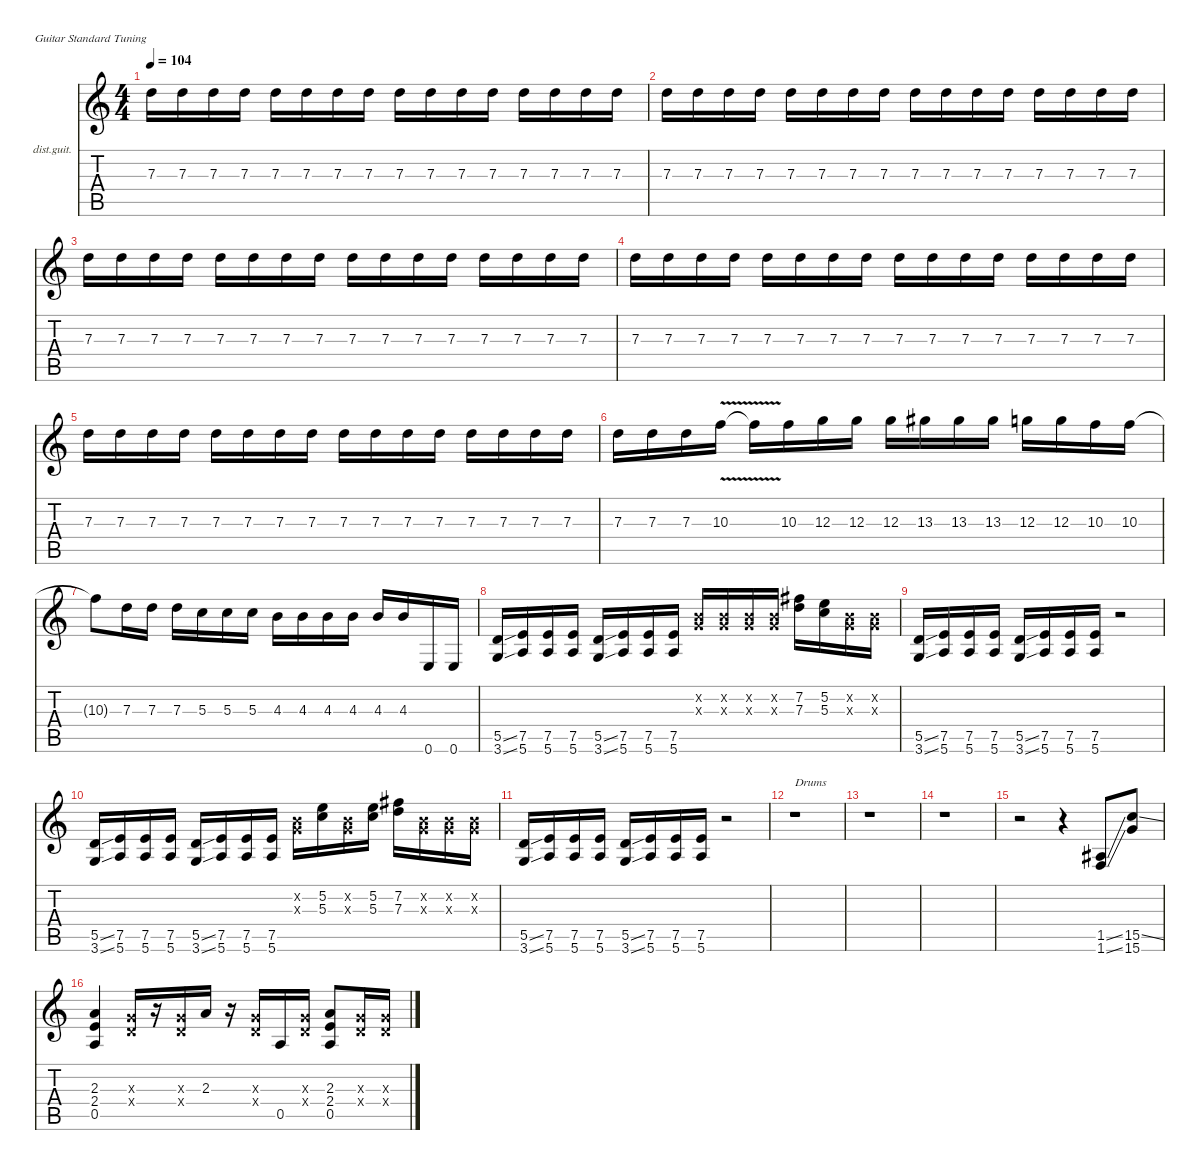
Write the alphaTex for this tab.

\defaultSystemsLayout 4
\hideDynamics
\bracketExtendMode nobrackets
\firstSystemTrackNameOrientation horizontal
\otherSystemsTrackNameOrientation horizontal
\track ("Guitar 2 (Rhythm & Outro)" "dist.guit.") {instrument distortionguitar}
\staff {score tabs}
\tuning (E4 B3 G3 D3 A2 E2)
\ts (4 4)
\tempo 104
\clef g2
\ks c
7.3.16{dy f} 7.3.16 7.3.16 7.3.16 7.3.16 7.3.16 7.3.16 7.3.16 7.3.16 7.3.16 7.3.16 7.3.16 7.3.16 7.3.16 7.3.16 7.3.16 |
7.3.16 7.3.16 7.3.16 7.3.16 7.3.16 7.3.16 7.3.16 7.3.16 7.3.16 7.3.16 7.3.16 7.3.16 7.3.16 7.3.16 7.3.16 7.3.16 |
7.3.16 7.3.16 7.3.16 7.3.16 7.3.16 7.3.16 7.3.16 7.3.16 7.3.16 7.3.16 7.3.16 7.3.16 7.3.16 7.3.16 7.3.16 7.3.16 |
7.3.16 7.3.16 7.3.16 7.3.16 7.3.16 7.3.16 7.3.16 7.3.16 7.3.16 7.3.16 7.3.16 7.3.16 7.3.16 7.3.16 7.3.16 7.3.16 |
7.3.16 7.3.16 7.3.16 7.3.16 7.3.16 7.3.16 7.3.16 7.3.16 7.3.16 7.3.16 7.3.16 7.3.16 7.3.16 7.3.16 7.3.16 7.3.16 |
7.3.16 7.3.16 7.3.16 10.3{v}.16 10.3{v t}.16 10.3.16 12.3.16 12.3.16 12.3.16 13.3{acc #}.16 13.3{acc #}.16 13.3{acc #}.16 12.3.16 12.3.16 10.3.16 10.3.16 |
10.3{t}.8 7.3.16 7.3.16 7.3.16 5.3.16 5.3.16 5.3.16 4.3.16 4.3.16 4.3.16 4.3.16 4.3.16 4.3.16 0.6.16 0.6.16 |
(5.5{ss} 3.6{ss}).16 (7.5 5.6).16 (7.5 5.6).16 (7.5 5.6).16 (5.5{ss} 3.6{ss}).16 (7.5 5.6).16 (7.5 5.6).16 (7.5 5.6).16 (0.2{x} 0.3{x}).16 (0.2{x} 0.3{x}).16 (0.2{x} 0.3{x}).16 (0.2{x} 0.3{x}).16 (7.2{acc #} 7.3).16 (5.2 5.3).16 (0.2{x} 0.3{x}).16 (0.2{x} 0.3{x}).16 |
(5.5{ss} 3.6{ss}).16 (7.5 5.6).16 (7.5 5.6).16 (7.5 5.6).16 (5.5{ss} 3.6{ss}).16 (7.5 5.6).16 (7.5 5.6).16 (7.5 5.6).16 r.2 |
(5.5{ss} 3.6{ss}).16 (7.5 5.6).16 (7.5 5.6).16 (7.5 5.6).16 (5.5{ss} 3.6{ss}).16 (7.5 5.6).16 (7.5 5.6).16 (7.5 5.6).16 (0.2{x} 0.3{x}).16 (5.2 5.3).16 (0.2{x} 0.3{x}).16 (5.2 5.3).16 (7.2{acc #} 7.3).16 (0.2{x} 0.3{x}).16 (0.2{x} 0.3{x}).16 (0.2{x} 0.3{x}).16 |
(5.5{ss} 3.6{ss}).16 (7.5 5.6).16 (7.5 5.6).16 (7.5 5.6).16 (5.5{ss} 3.6{ss}).16 (7.5 5.6).16 (7.5 5.6).16 (7.5 5.6).16 r.2 |
r.1{txt "Drums"} |
r.1 |
r.1 |
r.2 r.4 (1.5{ss acc #} 1.6{ss}).8 (15.5{ss} 15.6).8 |
(2.3 2.4 0.5).4 (0.3{x} 0.4{x}).16 r.16 (0.3{x} 0.4{x}).16 2.3.16 r.16 (0.3{x} 0.4{x}).16 0.5.16 (0.3{x} 0.4{x}).16 (2.3 2.4 0.5).8 (0.3{x} 0.4{x}).16 (0.3{x} 0.4{x}).16
